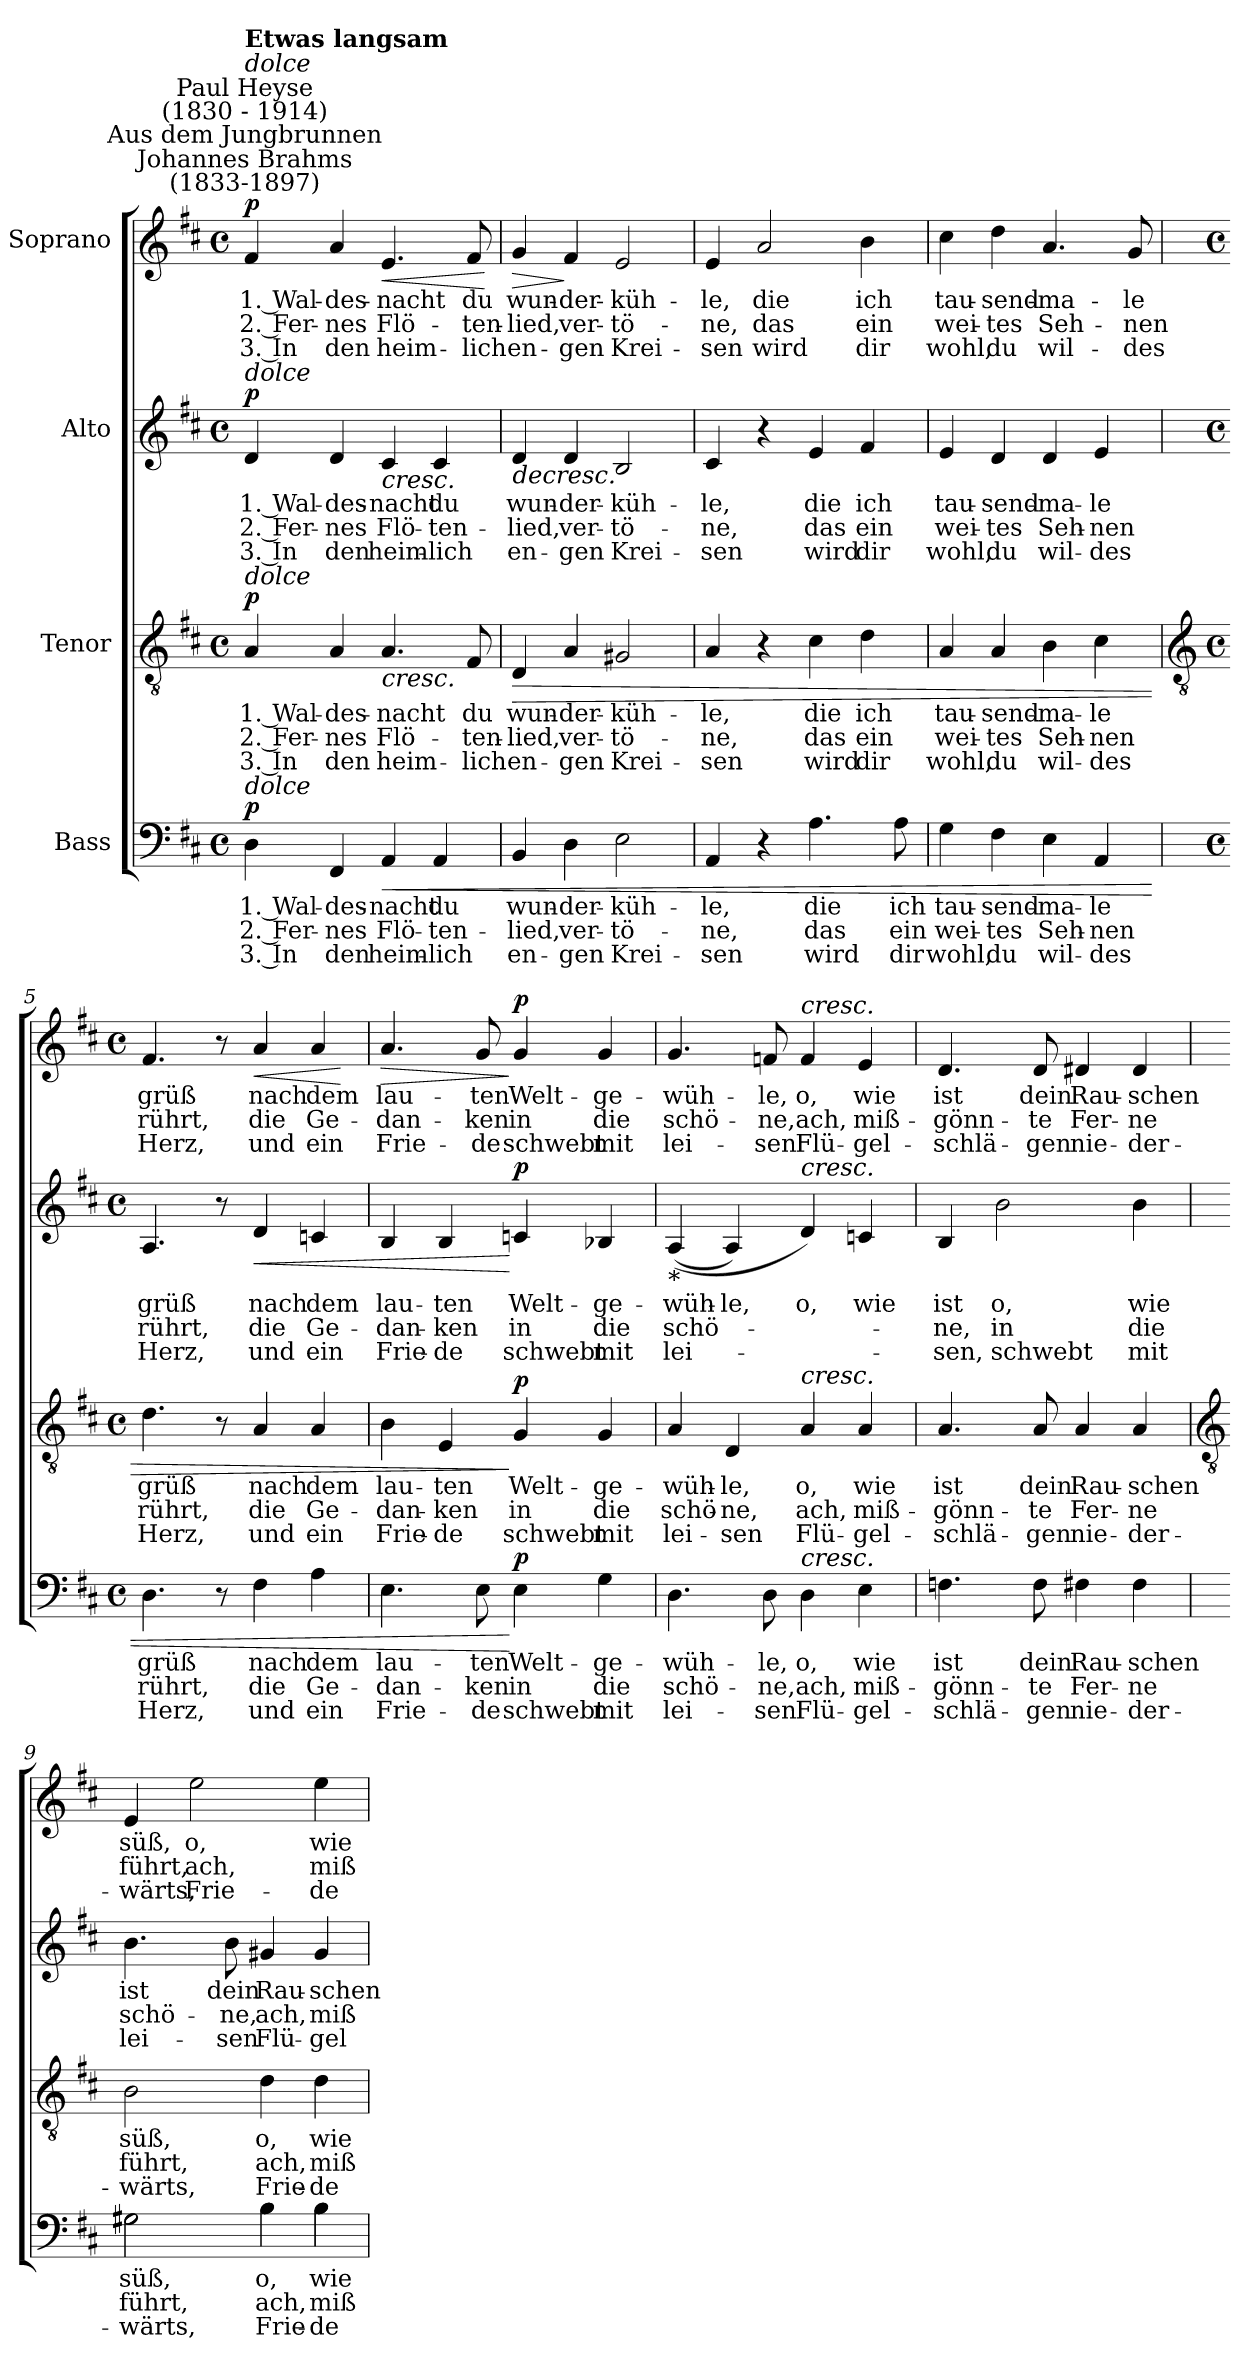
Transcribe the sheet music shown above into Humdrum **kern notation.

**kern	**text	**text	**text	**dynam	**kern	**text	**text	**text	**dynam	**kern	**text	**text	**text	**dynam	**kern	**text	**text	**text	**dynam
*part4	*part4	*part4	*part4	*part4	*part3	*part3	*part3	*part3	*part3	*part2	*part2	*part2	*part2	*part2	*part1	*part1	*part1	*part1	*part1
*staff4	*staff4	*staff4	*staff4	*staff4	*staff3	*staff3	*staff3	*staff3	*staff3	*staff2	*staff2	*staff2	*staff2	*staff2	*staff1	*staff1	*staff1	*staff1	*staff1
*I"Bass	*	*	*	*	*I"Tenor	*	*	*	*	*I"Alto	*	*	*	*	*I"Soprano	*	*	*	*
*clefF4	*	*	*	*	*clefGv2	*	*	*	*	*clefG2	*	*	*	*	*clefG2	*	*	*	*
*k[f#c#]	*	*	*	*	*k[f#c#]	*	*	*	*	*k[f#c#]	*	*	*	*	*k[f#c#]	*	*	*	*
*D:	*	*	*	*	*D:	*	*	*	*	*D:	*	*	*	*	*D:	*	*	*	*
*M4/4	*	*	*	*	*M4/4	*	*	*	*	*M4/4	*	*	*	*	*M4/4	*	*	*	*
*met(c)	*	*	*	*	*met(c)	*	*	*	*	*met(c)	*	*	*	*	*met(c)	*	*	*	*
=1	=1	=1	=1	=1	=1	=1	=1	=1	=1	=1	=1	=1	=1	=1	=1	=1	=1	=1	=1
!	!	!	!	!	!	!	!	!	!	!	!	!	!	!	!LO:TX:a:cj:t=Johannes Brahms\n(1833-1897)	!	!	!	!
!	!	!	!	!	!	!	!	!	!	!	!	!	!	!	!LO:TX:a:cj:t=Paul Heyse\n(1830 - 1914)\nAus dem Jungbrunnen	!	!	!	!
!	!	!	!	!	!	!	!	!	!	!	!	!	!	!	!LO:TX:a:i:t=dolce	!	!	!	!
!	!	!	!	!	!	!	!	!	!	!	!	!	!	!	!LO:TX:a:B:t=Etwas langsam	!	!	!	!
!	!	!	!	!	!	!	!	!	!	!LO:TX:a:i:t=dolce	!	!	!	!	!	!	!	!	!
!	!	!	!	!	!LO:TX:a:i:t=dolce	!	!	!	!	!	!	!	!	!	!	!	!	!	!
!LO:TX:a:i:t=dolce	!	!	!	!	!	!	!	!	!	!	!	!	!	!	!	!	!	!	!
!	!LO:LY:b	!LO:LY:b	!LO:LY:b	!LO:DY:a	!	!LO:LY:b	!LO:LY:b	!LO:LY:b	!LO:DY:a	!	!LO:LY:b	!LO:LY:b	!LO:LY:b	!LO:DY:a	!	!LO:LY:b	!LO:LY:b	!LO:LY:b	!LO:DY:a
4D\	1. Wal-	-2. Fer-	-3. In	p	4A/	1. Wal-	-2. Fer-	-3. In	p	4d/	1. Wal-	-2. Fer-	-3. In	p	4f#/	1. Wal-	-2. Fer-	-3. In	p
!	!LO:LY:b	!LO:LY:b	!LO:LY:b	!	!	!LO:LY:b	!LO:LY:b	!LO:LY:b	!	!	!LO:LY:b	!LO:LY:b	!LO:LY:b	!	!	!LO:LY:b	!LO:LY:b	!LO:LY:b	!
4FF#/	des-	-nes	den	.	4A/	des-	-nes	den	.	4d/	des-	-nes	den	.	4a/	des-	-nes	den	.
!	!LO:LY:b	!LO:LY:b	!LO:LY:b	!LO:HP:b	!	!LO:LY:b	!LO:LY:b	!LO:LY:b	!LO:HP:b	!	!LO:LY:b	!LO:LY:b	!LO:LY:b	!LO:HP:b	!	!LO:LY:b	!LO:LY:b	!LO:LY:b	!LO:HP:b
4AA/	nacht	Flö-	-heim-	<	4.A/	nacht	Flö-	-heim-	<	4c#/	nacht	Flö-	-heim-	<	4.e/	nacht	Flö-	-heim-	<
!	!LO:LY:b	!LO:LY:b	!LO:LY:b	!	!	!	!	!	!	!	!LO:LY:b	!LO:LY:b	!LO:LY:b	!	!	!	!	!	!
4AA/	-du	ten-	-lich	.	.	.	.	.	.	4c#/	-du	ten-	-lich	.	.	.	.	.	.
!	!	!	!	!	!	!LO:LY:b	!LO:LY:b	!LO:LY:b	!	!	!	!	!	!	!	!LO:LY:b	!LO:LY:b	!LO:LY:b	!
.	.	.	.	.	8F#/	-du	ten-	-lich	.	.	.	.	.	.	8f#/	-du	ten-	-lich	.
.	.	.	.	.	.	.	.	.	.	.	.	.	.	.	.	.	.	.	[
=2	=2	=2	=2	=2	=2	=2	=2	=2	=2	=2	=2	=2	=2	=2	=2	=2	=2	=2	=2
!	!LO:LY:b	!LO:LY:b	!LO:LY:b	!	!	!LO:LY:b	!LO:LY:b	!LO:LY:b	!LO:HP:b	!	!LO:LY:b	!LO:LY:b	!LO:LY:b	!LO:HP:b	!	!LO:LY:b	!LO:LY:b	!LO:LY:b	!LO:HP:b
4BB/	wun-	-lied,	en-	.	4D/	wun-	-lied,	en-	>	4d/	wun-	-lied,	en-	>	4g/	wun-	-lied,	en-	>
!	!LO:LY:b	!LO:LY:b	!LO:LY:b	!	!	!LO:LY:b	!LO:LY:b	!LO:LY:b	!	!	!LO:LY:b	!LO:LY:b	!LO:LY:b	!	!	!LO:LY:b	!LO:LY:b	!LO:LY:b	!
4D\	-der-	-ver-	-gen	.	4A/	-der-	-ver-	-gen	.	4d/	-der-	-ver-	-gen	[	4f#/	-der-	-ver-	-gen	]
!	!LO:LY:b	!LO:LY:b	!LO:LY:b	!	!	!LO:LY:b	!LO:LY:b	!LO:LY:b	!	!	!LO:LY:b	!LO:LY:b	!LO:LY:b	!	!	!LO:LY:b	!LO:LY:b	!LO:LY:b	!
2E\	küh-	-tö-	-Krei-	.	2G#X/	küh-	-tö-	-Krei-	.	2B/	küh-	-tö-	-Krei-	.	2e/	küh-	-tö-	-Krei-	.
=3	=3	=3	=3	=3	=3	=3	=3	=3	=3	=3	=3	=3	=3	=3	=3	=3	=3	=3	=3
!	!LO:LY:b	!LO:LY:b	!LO:LY:b	!	!	!LO:LY:b	!LO:LY:b	!LO:LY:b	!	!	!LO:LY:b	!LO:LY:b	!LO:LY:b	!	!	!LO:LY:b	!LO:LY:b	!LO:LY:b	!
4AA/	-le,	ne,	sen	.	4A/	-le,	ne,	sen	.	4c#/	-le,	ne,	sen	.	4e/	-le,	ne,	sen	.
!	!	!	!	!	!	!	!	!	!	!	!	!	!	!	!	!LO:LY:b	!LO:LY:b	!LO:LY:b	!
4r	.	.	.	.	4r	.	.	.	.	4r	.	.	.	.	2a/	die	das	wird	.
!	!LO:LY:b	!LO:LY:b	!LO:LY:b	!	!	!LO:LY:b	!LO:LY:b	!LO:LY:b	!	!	!LO:LY:b	!LO:LY:b	!LO:LY:b	!	!	!	!	!	!
4.A\	die	das	wird	.	4c#\	die	das	wird	.	4e/	die	das	wird	.	.	.	.	.	.
!	!	!	!	!	!	!LO:LY:b	!LO:LY:b	!LO:LY:b	!	!	!LO:LY:b	!LO:LY:b	!LO:LY:b	!	!	!LO:LY:b	!LO:LY:b	!LO:LY:b	!
.	.	.	.	.	4d\	ich	ein	dir	.	4f#/	ich	ein	dir	.	4b\	ich	ein	dir	.
!	!LO:LY:b	!LO:LY:b	!LO:LY:b	!	!	!	!	!	!	!	!	!	!	!	!	!	!	!	!
8A\	ich	ein	dir	.	.	.	.	.	.	.	.	.	.	.	.	.	.	.	.
=4	=4	=4	=4	=4	=4	=4	=4	=4	=4	=4	=4	=4	=4	=4	=4	=4	=4	=4	=4
!	!LO:LY:b	!LO:LY:b	!LO:LY:b	!	!	!LO:LY:b	!LO:LY:b	!LO:LY:b	!	!	!LO:LY:b	!LO:LY:b	!LO:LY:b	!	!	!LO:LY:b	!LO:LY:b	!LO:LY:b	!
4G\	tau-	-wei-	-wohl,	.	4A/	tau-	-wei-	-wohl,	.	4e/	tau-	-wei-	-wohl,	.	4cc#\	tau-	-wei-	-wohl,	.
!	!LO:LY:b	!LO:LY:b	!LO:LY:b	!	!	!LO:LY:b	!LO:LY:b	!LO:LY:b	!	!	!LO:LY:b	!LO:LY:b	!LO:LY:b	!	!	!LO:LY:b	!LO:LY:b	!LO:LY:b	!
4F#\	send-	-tes	du	.	4A/	send-	-tes	du	.	4d/	send-	-tes	du	.	4dd\	send-	-tes	du	.
!	!LO:LY:b	!LO:LY:b	!LO:LY:b	!	!	!LO:LY:b	!LO:LY:b	!LO:LY:b	!	!	!LO:LY:b	!LO:LY:b	!LO:LY:b	!	!	!LO:LY:b	!LO:LY:b	!LO:LY:b	!
4E\	ma-	-Seh-	-wil-	.	4B\	ma-	-Seh-	-wil-	.	4d/	ma-	-Seh-	-wil-	.	4.a/	ma-	-Seh-	-wil-	.
!	!LO:LY:b	!LO:LY:b	!LO:LY:b	!	!	!LO:LY:b	!LO:LY:b	!LO:LY:b	!	!	!LO:LY:b	!LO:LY:b	!LO:LY:b	!	!	!	!	!	!
4AA/	-le	nen	des	.	4c#\	-le	nen	des	.	4e/	-le	nen	des	.	.	.	.	.	.
!	!	!	!	!	!	!	!	!	!	!	!	!	!	!	!	!LO:LY:b	!LO:LY:b	!LO:LY:b	!
.	.	.	.	.	.	.	.	.	.	.	.	.	.	.	8g/	-le	nen	des	.
!!LO:LB:g=z
=5	=5	=5	=5	=5	=5	=5	=5	=5	=5	=5	=5	=5	=5	=5	=5	=5	=5	=5	=5
*	*	*	*	*	*clefGv2	*	*	*	*	*	*	*	*	*	*	*	*	*	*
*M4/4	*	*	*	*	*M4/4	*	*	*	*	*M4/4	*	*	*	*	*M4/4	*	*	*	*
*met(c)	*	*	*	*	*met(c)	*	*	*	*	*met(c)	*	*	*	*	*met(c)	*	*	*	*
!	!LO:LY:b	!LO:LY:b	!LO:LY:b	!	!	!LO:LY:b	!LO:LY:b	!LO:LY:b	!	!	!LO:LY:b	!LO:LY:b	!LO:LY:b	!	!	!LO:LY:b	!LO:LY:b	!LO:LY:b	!
4.D\	grüß	rührt,	Herz,	.	4.d\	grüß	rührt,	Herz,	.	4.A/	grüß	rührt,	Herz,	.	4.f#/	grüß	rührt,	Herz,	.
8r	.	.	.	.	8r	.	.	.	.	8r	.	.	.	.	8r	.	.	.	.
!	!LO:LY:b	!LO:LY:b	!LO:LY:b	!	!	!LO:LY:b	!LO:LY:b	!LO:LY:b	!	!	!LO:LY:b	!LO:LY:b	!LO:LY:b	!LO:HP:b	!	!LO:LY:b	!LO:LY:b	!LO:LY:b	!LO:HP:b
4F#\	nach	die	und	.	4A/	nach	die	und	.	4d/	nach	die	und	<	4a/	nach	die	und	<
!	!LO:LY:b	!LO:LY:b	!LO:LY:b	!	!	!LO:LY:b	!LO:LY:b	!LO:LY:b	!	!	!LO:LY:b	!LO:LY:b	!LO:LY:b	!	!	!LO:LY:b	!LO:LY:b	!LO:LY:b	!
4A\	dem	Ge-	-ein	.	4A/	dem	Ge-	-ein	.	4cn/	dem	Ge-	-ein	.	4a/	dem	Ge-	-ein	.
.	.	.	.	.	.	.	.	.	[	.	.	.	.	]	.	.	.	.	[
=6	=6	=6	=6	=6	=6	=6	=6	=6	=6	=6	=6	=6	=6	=6	=6	=6	=6	=6	=6
!	!LO:LY:b	!LO:LY:b	!LO:LY:b	!	!	!LO:LY:b	!LO:LY:b	!LO:LY:b	!	!	!LO:LY:b	!LO:LY:b	!LO:LY:b	!	!	!LO:LY:b	!LO:LY:b	!LO:LY:b	!LO:HP:b
4.E\	lau-	-dan-	-Frie-	.	4B\	lau-	-dan-	-Frie-	.	4B/	lau-	-dan-	-Frie-	.	4.a/	lau-	-dan-	-Frie-	>
!	!	!	!	!	!	!LO:LY:b	!LO:LY:b	!LO:LY:b	!	!	!LO:LY:b	!LO:LY:b	!LO:LY:b	!	!	!	!	!	!
.	.	.	.	.	4E/	-ten	ken	de	.	4B/	-ten	ken	de	.	.	.	.	.	.
!	!LO:LY:b	!LO:LY:b	!LO:LY:b	!	!	!	!	!	!	!	!	!	!	!	!	!LO:LY:b	!LO:LY:b	!LO:LY:b	!
8E\	-ten	ken	de	.	.	.	.	.	.	.	.	.	.	.	8g/	-ten	ken	de	.
!	!LO:LY:b	!LO:LY:b	!LO:LY:b	!LO:DY:n=1:a	!	!LO:LY:b	!LO:LY:b	!LO:LY:b	!LO:DY:n=1:a	!	!LO:LY:b	!LO:LY:b	!LO:LY:b	!LO:DY:n=1:a	!	!LO:LY:b	!LO:LY:b	!LO:LY:b	!LO:DY:n=1:a
4E\	Welt-	-in	schwebt	[ p	4G/	Welt-	-in	schwebt	] p	4cn/	Welt-	-in	schwebt	[ p	4g/	Welt-	-in	schwebt	] p
!	!LO:LY:b	!LO:LY:b	!LO:LY:b	!	!	!LO:LY:b	!LO:LY:b	!LO:LY:b	!	!	!LO:LY:b	!LO:LY:b	!LO:LY:b	!	!	!LO:LY:b	!LO:LY:b	!LO:LY:b	!
4G\	ge-	-die	mit	.	4G/	ge-	-die	mit	.	4B-X/	ge-	-die	mit	.	4g/	ge-	-die	mit	.
=7	=7	=7	=7	=7	=7	=7	=7	=7	=7	=7	=7	=7	=7	=7	=7	=7	=7	=7	=7
!	!	!	!	!	!	!	!	!	!	!LO:TX:b:i:t=*	!	!	!	!	!	!	!	!	!
!	!LO:LY:b	!LO:LY:b	!LO:LY:b	!	!	!LO:LY:b	!LO:LY:b	!LO:LY:b	!	!	!LO:LY:b	!LO:LY:b	!LO:LY:b	!	!	!LO:LY:b	!LO:LY:b	!LO:LY:b	!
4.D\	wüh-	-schö-	-lei-	.	4A/	wüh-	-schö-	-lei-	.	(<(<4A/	wüh-	-schö-	-lei-	.	4.g/	wüh-	-schö-	-lei-	.
!	!	!	!	!	!	!LO:LY:b	!LO:LY:b	!LO:LY:b	!	!	!LO:LY:b	!	!	!	!	!	!	!	!
.	.	.	.	.	4D/	-le,	ne,	sen	.	4A/)	-le,	.	.	.	.	.	.	.	.
!	!LO:LY:b	!LO:LY:b	!LO:LY:b	!	!	!	!	!	!	!	!	!	!	!	!	!LO:LY:b	!LO:LY:b	!LO:LY:b	!
8D\	-le,	ne,	sen	.	.	.	.	.	.	.	.	.	.	.	8fn/	-le,	ne,	sen	.
!	!	!	!	!	!	!	!	!	!	!	!	!	!	!	!LO:TX:a:i:t=cresc.	!	!	!	!
!	!	!	!	!	!	!	!	!	!	!LO:TX:a:i:t=cresc.	!	!	!	!	!	!	!	!	!
!	!	!	!	!	!LO:TX:a:i:t=cresc.	!	!	!	!	!	!	!	!	!	!	!	!	!	!
!LO:TX:a:i:t=cresc.	!	!	!	!	!	!	!	!	!	!	!	!	!	!	!	!	!	!	!
!	!LO:LY:b	!LO:LY:b	!LO:LY:b	!	!	!LO:LY:b	!LO:LY:b	!LO:LY:b	!	!	!LO:LY:b	!LO:LY:b	!LO:LY:b	!	!	!LO:LY:b	!LO:LY:b	!LO:LY:b	!
4D\	o,	ach,	Flü-	.	4A/	o,	ach,	Flü-	.	4d/)	o,	­-	-­-	.	4f/	o,	ach,	Flü-	.
!	!LO:LY:b	!LO:LY:b	!LO:LY:b	!	!	!LO:LY:b	!LO:LY:b	!LO:LY:b	!	!	!LO:LY:b	!	!	!	!	!LO:LY:b	!LO:LY:b	!LO:LY:b	!
4E\	-wie	miß-	-gel-	.	4A/	-wie	miß-	-gel-	.	4cn/	-wie	.	.	.	4e/	-wie	miß-	-gel-	.
=8	=8	=8	=8	=8	=8	=8	=8	=8	=8	=8	=8	=8	=8	=8	=8	=8	=8	=8	=8
!	!LO:LY:b	!LO:LY:b	!LO:LY:b	!	!	!LO:LY:b	!LO:LY:b	!LO:LY:b	!	!	!LO:LY:b	!LO:LY:b	!LO:LY:b	!	!	!LO:LY:b	!LO:LY:b	!LO:LY:b	!
4.Fn\	-ist	gönn-	-schlä-	.	4.A/	-ist	gönn-	-schlä-	.	4B/	ist	ne,	sen,	.	4.d/	-ist	gönn-	-schlä-	.
!	!	!	!	!	!	!	!	!	!	!	!LO:LY:b	!LO:LY:b	!LO:LY:b	!	!	!	!	!	!
.	.	.	.	.	.	.	.	.	.	2b\	o,	in	schwebt	.	.	.	.	.	.
!	!LO:LY:b	!LO:LY:b	!LO:LY:b	!	!	!LO:LY:b	!LO:LY:b	!LO:LY:b	!	!	!	!	!	!	!	!LO:LY:b	!LO:LY:b	!LO:LY:b	!
8F\	-dein	te	gen	.	8A/	-dein	te	gen	.	.	.	.	.	.	8d/	-dein	te	gen	.
!	!LO:LY:b	!LO:LY:b	!LO:LY:b	!	!	!LO:LY:b	!LO:LY:b	!LO:LY:b	!	!	!	!	!	!	!	!LO:LY:b	!LO:LY:b	!LO:LY:b	!
4F#X\	Rau-	-Fer-	-nie-	.	4A/	Rau-	-Fer-	-nie-	.	.	.	.	.	.	4d#X/	Rau-	-Fer-	-nie-	.
!	!LO:LY:b	!LO:LY:b	!LO:LY:b	!	!	!LO:LY:b	!LO:LY:b	!LO:LY:b	!	!	!LO:LY:b	!LO:LY:b	!LO:LY:b	!	!	!LO:LY:b	!LO:LY:b	!LO:LY:b	!
4F#\	-schen	ne	der-	.	4A/	-schen	ne	der-	.	4b\	wie	die	mit	.	4d#/	-schen	ne	der-	.
!!LO:LB:g=z
=9	=9	=9	=9	=9	=9	=9	=9	=9	=9	=9	=9	=9	=9	=9	=9	=9	=9	=9	=9
*	*	*	*	*	*clefGv2	*	*	*	*	*	*	*	*	*	*	*	*	*	*
!	!LO:LY:b	!LO:LY:b	!LO:LY:b	!	!	!LO:LY:b	!LO:LY:b	!LO:LY:b	!	!	!LO:LY:b	!LO:LY:b	!LO:LY:b	!	!	!LO:LY:b	!LO:LY:b	!LO:LY:b	!
*^	*	*	*	*	*	*	*	*	*	*	*	*	*	*	*	*	*	*	*
2G#X\	2G#X\	-süß,	führt,	wärts,	.	2B\	-süß,	führt,	wärts,	.	4.b\	ist	schö-	-lei-	.	4e/	-süß,	führt,	wärts,	.
!	!	!	!	!	!	!	!	!	!	!	!	!	!	!	!	!	!LO:LY:b	!LO:LY:b	!LO:LY:b	!
.	.	.	.	.	.	.	.	.	.	.	.	.	.	.	.	2ee\	o,	ach,	Frie-	.
!	!	!	!	!	!	!	!	!	!	!	!	!LO:LY:b	!LO:LY:b	!LO:LY:b	!	!	!	!	!	!
.	.	.	.	.	.	.	.	.	.	.	8b\	-dein	ne,	sen	.	.	.	.	.	.
!	!	!LO:LY:b	!LO:LY:b	!LO:LY:b	!	!	!LO:LY:b	!LO:LY:b	!LO:LY:b	!	!	!LO:LY:b	!LO:LY:b	!LO:LY:b	!	!	!	!	!	!
4B\	4B\	o,	ach,	Frie-	.	4d\	o,	ach,	Frie-	.	4g#X/	Rau-	-ach,	Flü-	.	.	.	.	.	.
!	!	!LO:LY:b	!LO:LY:b	!LO:LY:b	!	!	!LO:LY:b	!LO:LY:b	!LO:LY:b	!	!	!LO:LY:b	!LO:LY:b	!LO:LY:b	!	!	!LO:LY:b	!LO:LY:b	!LO:LY:b	!
4B\	4B\	-wie	miß-	-de	.	4d\	-wie	miß-	-de	.	4g#/	-schen	miß-	-gel-	.	4ee\	-wie	miß-	-de	.
*v	*v	*	*	*	*	*	*	*	*	*	*	*	*	*	*	*	*	*	*	*
=	=	=	=	=	=	=	=	=	=	=	=	=	=	=	=	=	=	=	=
*-	*-	*-	*-	*-	*-	*-	*-	*-	*-	*-	*-	*-	*-	*-	*-	*-	*-	*-	*-
